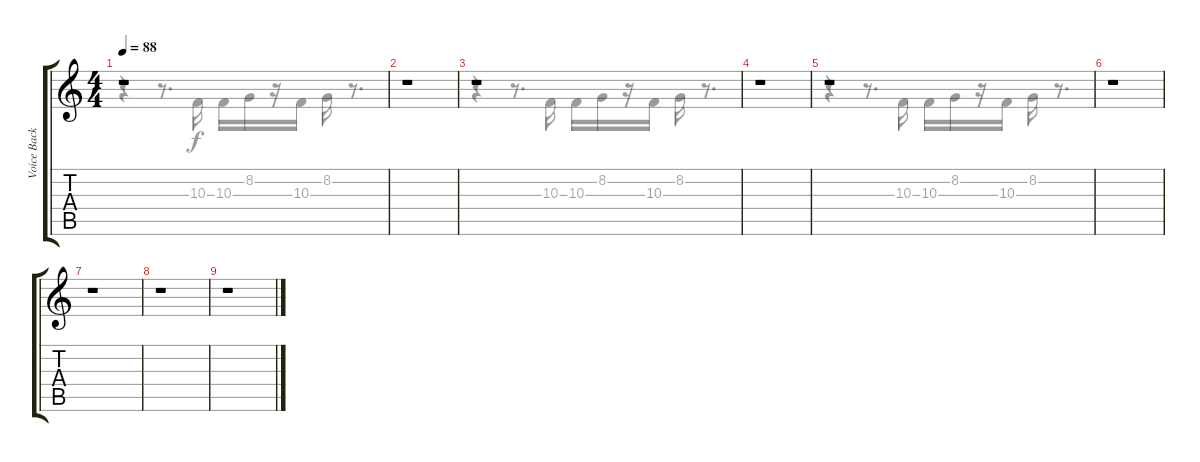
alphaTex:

\track ("Voice Backing" "Voice Back") {instrument choiraahs}
\staff {score tabs}
\tuning (E4 B3 G3 D3 A2 E2) {hide}
\voice
\ts (4 4)
\tempo 88
\clef g2
\ks c
r.1{dy mf} |
r.1 |
r.1 |
r.1 |
r.1 |
r.1 |
r.1 |
r.1 |
r.1
\voice
\clef g2
\ottava regular
\simile none
\ks c
r.4{dy f} r.8{d} 10.3.16 10.3.16 8.2.16 r.16 10.3.16 8.2.16 r.8{d} |
|
r.4 r.8{d} 10.3.16 10.3.16 8.2.16 r.16 10.3.16 8.2.16 r.8{d} |
|
r.4 r.8{d} 10.3.16 10.3.16 8.2.16 r.16 10.3.16 8.2.16 r.8{d} |
|
|
|
